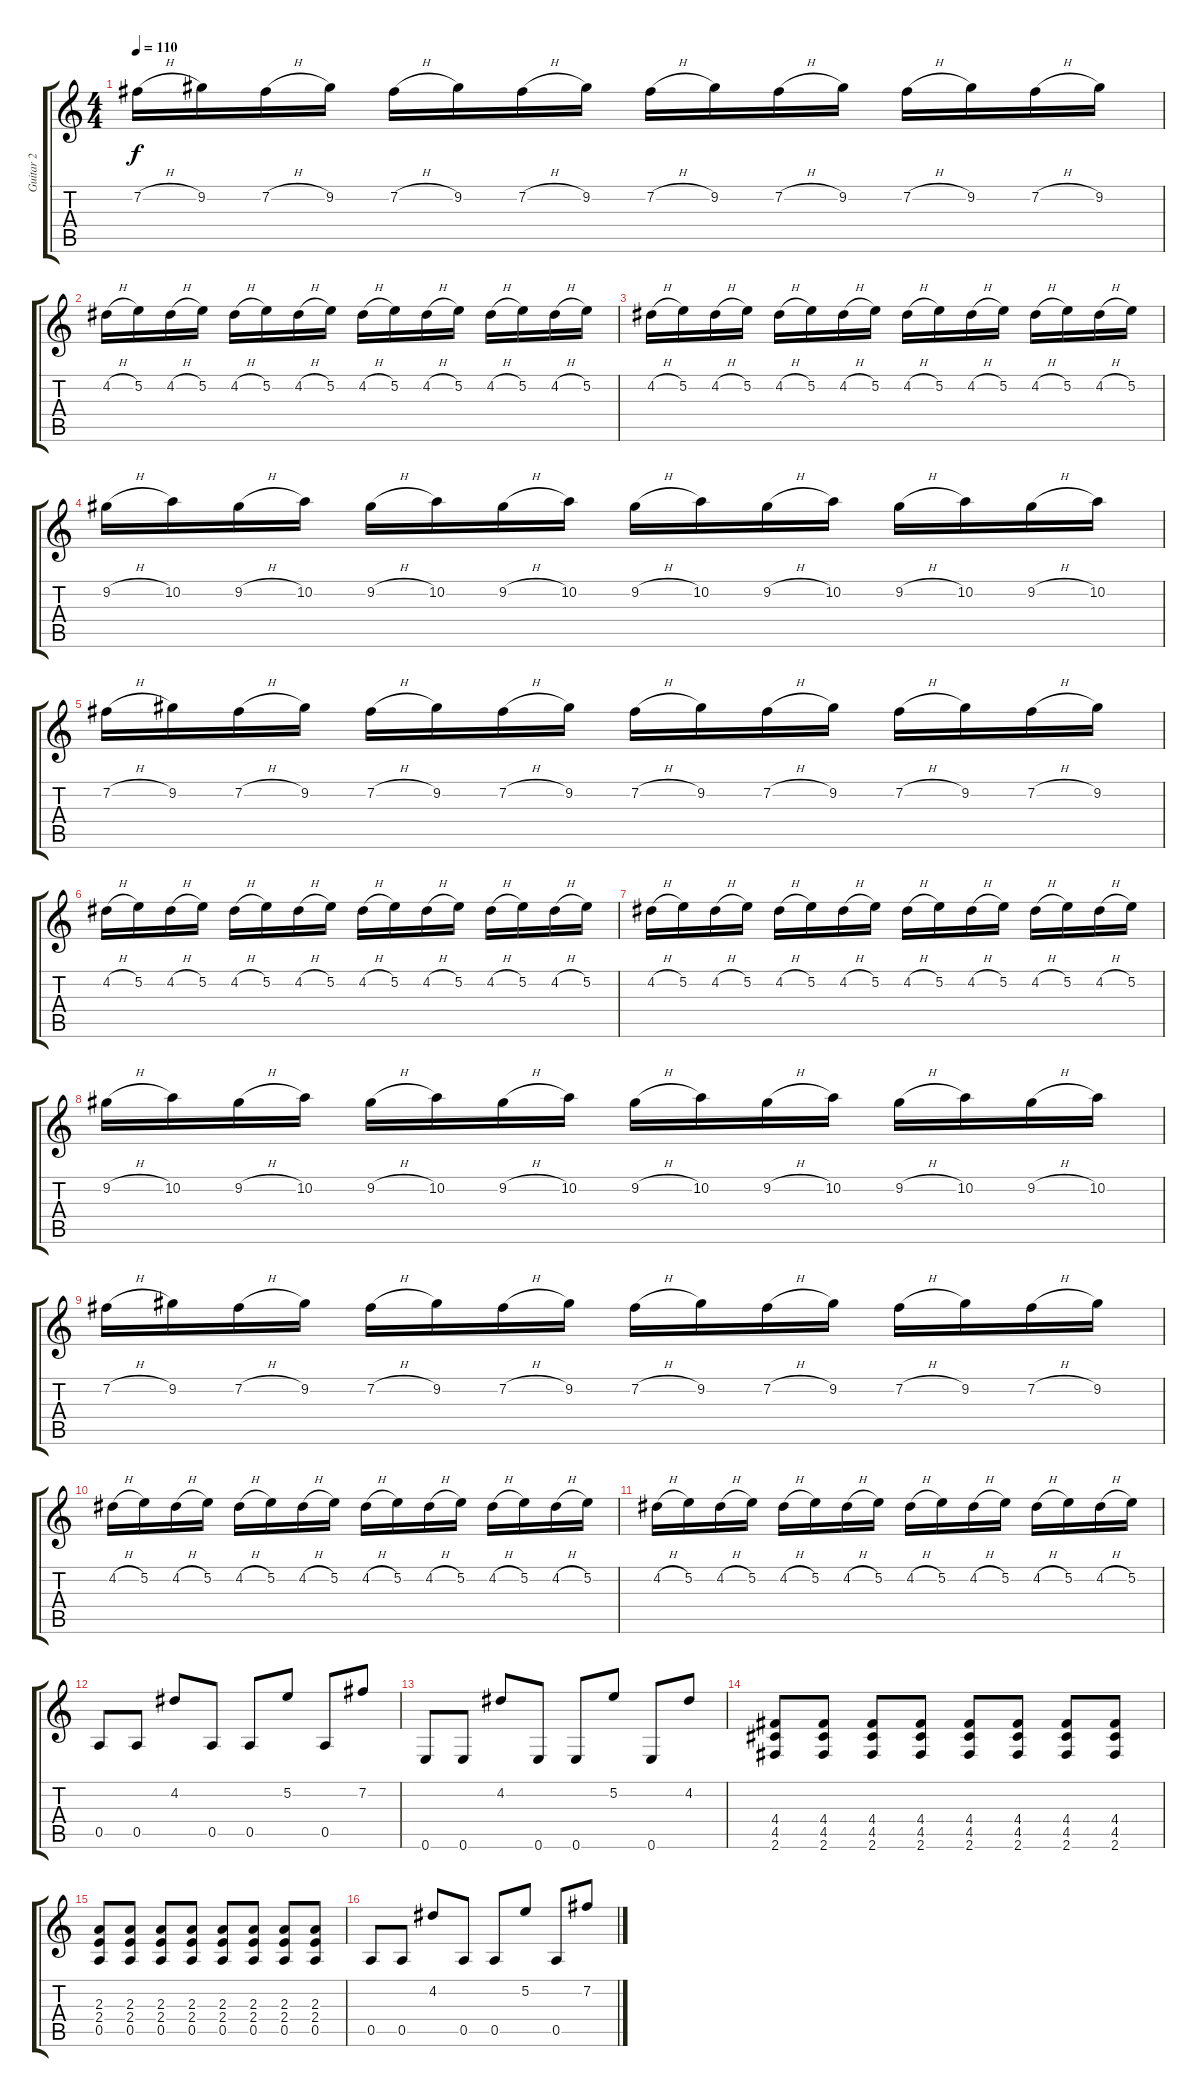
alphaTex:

\track ("Guitar 2" "Guitar 2") {instrument distortionguitar}
\staff {score tabs}
\tuning (E4 B3 G3 D3 A2 E2) {hide}
\ts (4 4)
\tempo 110
\clef g2
\ks c
7.2{h}.16{dy f} 9.2.16 7.2{h}.16 9.2.16 7.2{h}.16 9.2.16 7.2{h}.16 9.2.16 7.2{h}.16 9.2.16 7.2{h}.16 9.2.16 7.2{h}.16 9.2.16 7.2{h}.16 9.2.16 |
4.2{h}.16 5.2.16 4.2{h}.16 5.2.16 4.2{h}.16 5.2.16 4.2{h}.16 5.2.16 4.2{h}.16 5.2.16 4.2{h}.16 5.2.16 4.2{h}.16 5.2.16 4.2{h}.16 5.2.16 |
4.2{h}.16 5.2.16 4.2{h}.16 5.2.16 4.2{h}.16 5.2.16 4.2{h}.16 5.2.16 4.2{h}.16 5.2.16 4.2{h}.16 5.2.16 4.2{h}.16 5.2.16 4.2{h}.16 5.2.16 |
9.2{h}.16 10.2.16 9.2{h}.16 10.2.16 9.2{h}.16 10.2.16 9.2{h}.16 10.2.16 9.2{h}.16 10.2.16 9.2{h}.16 10.2.16 9.2{h}.16 10.2.16 9.2{h}.16 10.2.16 |
7.2{h}.16 9.2.16 7.2{h}.16 9.2.16 7.2{h}.16 9.2.16 7.2{h}.16 9.2.16 7.2{h}.16 9.2.16 7.2{h}.16 9.2.16 7.2{h}.16 9.2.16 7.2{h}.16 9.2.16 |
4.2{h}.16 5.2.16 4.2{h}.16 5.2.16 4.2{h}.16 5.2.16 4.2{h}.16 5.2.16 4.2{h}.16 5.2.16 4.2{h}.16 5.2.16 4.2{h}.16 5.2.16 4.2{h}.16 5.2.16 |
4.2{h}.16 5.2.16 4.2{h}.16 5.2.16 4.2{h}.16 5.2.16 4.2{h}.16 5.2.16 4.2{h}.16 5.2.16 4.2{h}.16 5.2.16 4.2{h}.16 5.2.16 4.2{h}.16 5.2.16 |
9.2{h}.16 10.2.16 9.2{h}.16 10.2.16 9.2{h}.16 10.2.16 9.2{h}.16 10.2.16 9.2{h}.16 10.2.16 9.2{h}.16 10.2.16 9.2{h}.16 10.2.16 9.2{h}.16 10.2.16 |
7.2{h}.16 9.2.16 7.2{h}.16 9.2.16 7.2{h}.16 9.2.16 7.2{h}.16 9.2.16 7.2{h}.16 9.2.16 7.2{h}.16 9.2.16 7.2{h}.16 9.2.16 7.2{h}.16 9.2.16 |
4.2{h}.16 5.2.16 4.2{h}.16 5.2.16 4.2{h}.16 5.2.16 4.2{h}.16 5.2.16 4.2{h}.16 5.2.16 4.2{h}.16 5.2.16 4.2{h}.16 5.2.16 4.2{h}.16 5.2.16 |
4.2{h}.16 5.2.16 4.2{h}.16 5.2.16 4.2{h}.16 5.2.16 4.2{h}.16 5.2.16 4.2{h}.16 5.2.16 4.2{h}.16 5.2.16 4.2{h}.16 5.2.16 4.2{h}.16 5.2.16 |
0.5.8 0.5.8 4.2.8 0.5.8 0.5.8 5.2.8 0.5.8 7.2.8 |
0.6.8 0.6.8 4.2.8 0.6.8 0.6.8 5.2.8 0.6.8 4.2.8 |
(4.4 4.5 2.6).8 (4.4 4.5 2.6).8 (4.4 4.5 2.6).8 (4.4 4.5 2.6).8 (4.4 4.5 2.6).8 (4.4 4.5 2.6).8 (4.4 4.5 2.6).8 (4.4 4.5 2.6).8 |
(2.3 2.4 0.5).8 (2.3 2.4 0.5).8 (2.3 2.4 0.5).8 (2.3 2.4 0.5).8 (2.3 2.4 0.5).8 (2.3 2.4 0.5).8 (2.3 2.4 0.5).8 (2.3 2.4 0.5).8 |
0.5.8 0.5.8 4.2.8 0.5.8 0.5.8 5.2.8 0.5.8 7.2.8
